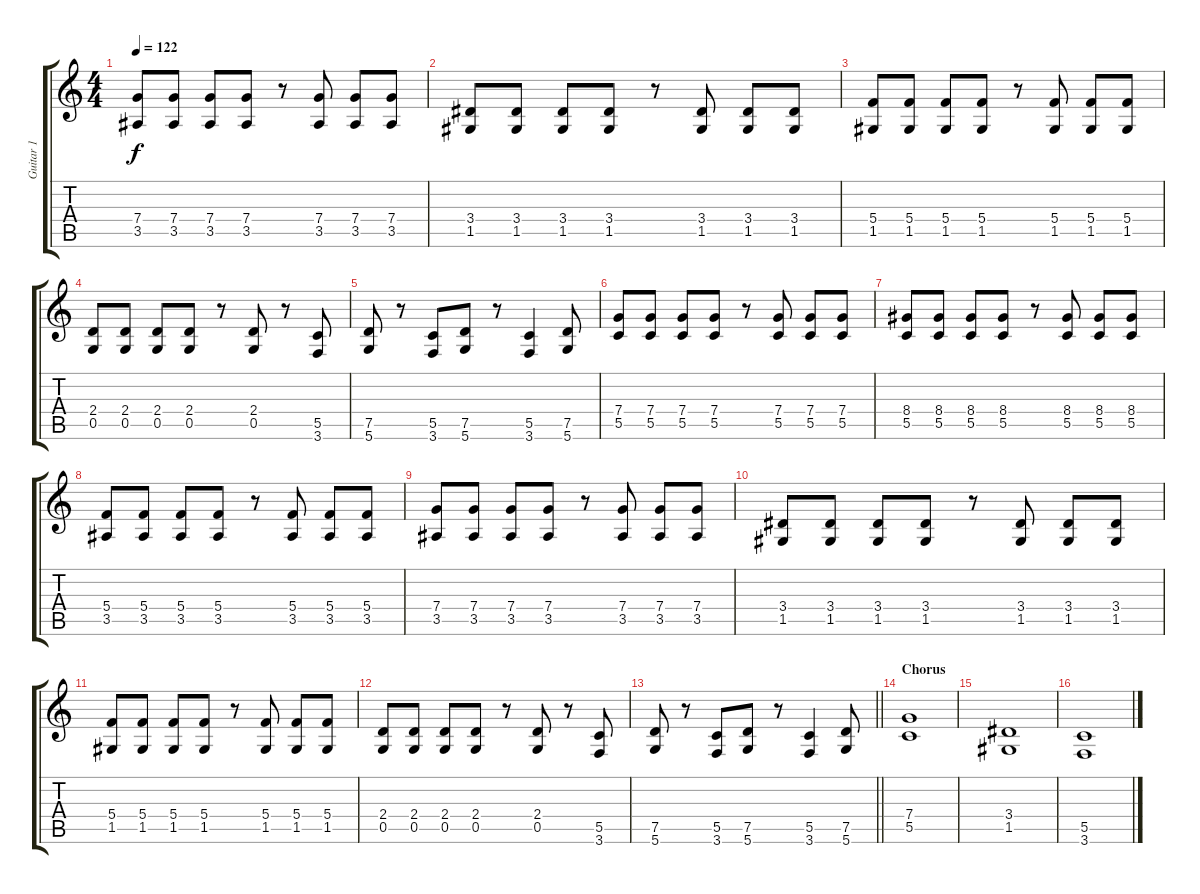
\track ("Guitar 1" "Guitar 1") {instrument distortionguitar}
\staff {score tabs}
\tuning (D4 A3 F3 C3 G2 D2) {hide}
\ts (4 4)
\tempo 122
\clef g2
\ks c
(7.4 3.5).8{dy f} (7.4 3.5).8 (7.4 3.5).8 (7.4 3.5).8 r.8 (7.4 3.5).8 (7.4 3.5).8 (7.4 3.5).8 |
(3.4 1.5).8 (3.4 1.5).8 (3.4 1.5).8 (3.4 1.5).8 r.8 (3.4 1.5).8 (3.4 1.5).8 (3.4 1.5).8 |
(5.4 1.5).8 (5.4 1.5).8 (5.4 1.5).8 (5.4 1.5).8 r.8 (5.4 1.5).8 (5.4 1.5).8 (5.4 1.5).8 |
(2.4 0.5).8 (2.4 0.5).8 (2.4 0.5).8 (2.4 0.5).8 r.8 (2.4 0.5).8 r.8 (5.5 3.6).8 |
(7.5 5.6).8 r.8 (5.5 3.6).8 (7.5 5.6).8 r.8 (5.5 3.6).4 (7.5 5.6).8 |
(7.4 5.5).8 (7.4 5.5).8 (7.4 5.5).8 (7.4 5.5).8 r.8 (7.4 5.5).8 (7.4 5.5).8 (7.4 5.5).8 |
(8.4 5.5).8 (8.4 5.5).8 (8.4 5.5).8 (8.4 5.5).8 r.8 (8.4 5.5).8 (8.4 5.5).8 (8.4 5.5).8 |
(5.4 3.5).8 (5.4 3.5).8 (5.4 3.5).8 (5.4 3.5).8 r.8 (5.4 3.5).8 (5.4 3.5).8 (5.4 3.5).8 |
(7.4 3.5).8 (7.4 3.5).8 (7.4 3.5).8 (7.4 3.5).8 r.8 (7.4 3.5).8 (7.4 3.5).8 (7.4 3.5).8 |
(3.4 1.5).8 (3.4 1.5).8 (3.4 1.5).8 (3.4 1.5).8 r.8 (3.4 1.5).8 (3.4 1.5).8 (3.4 1.5).8 |
(5.4 1.5).8 (5.4 1.5).8 (5.4 1.5).8 (5.4 1.5).8 r.8 (5.4 1.5).8 (5.4 1.5).8 (5.4 1.5).8 |
(2.4 0.5).8 (2.4 0.5).8 (2.4 0.5).8 (2.4 0.5).8 r.8 (2.4 0.5).8 r.8 (5.5 3.6).8 |
\barLineRight lightlight
(7.5 5.6).8 r.8 (5.5 3.6).8 (7.5 5.6).8 r.8 (5.5 3.6).4 (7.5 5.6).8 |
\section ("" "Chorus")
(7.4 5.5).1 |
(3.4 1.5).1 |
(5.5 3.6).1
